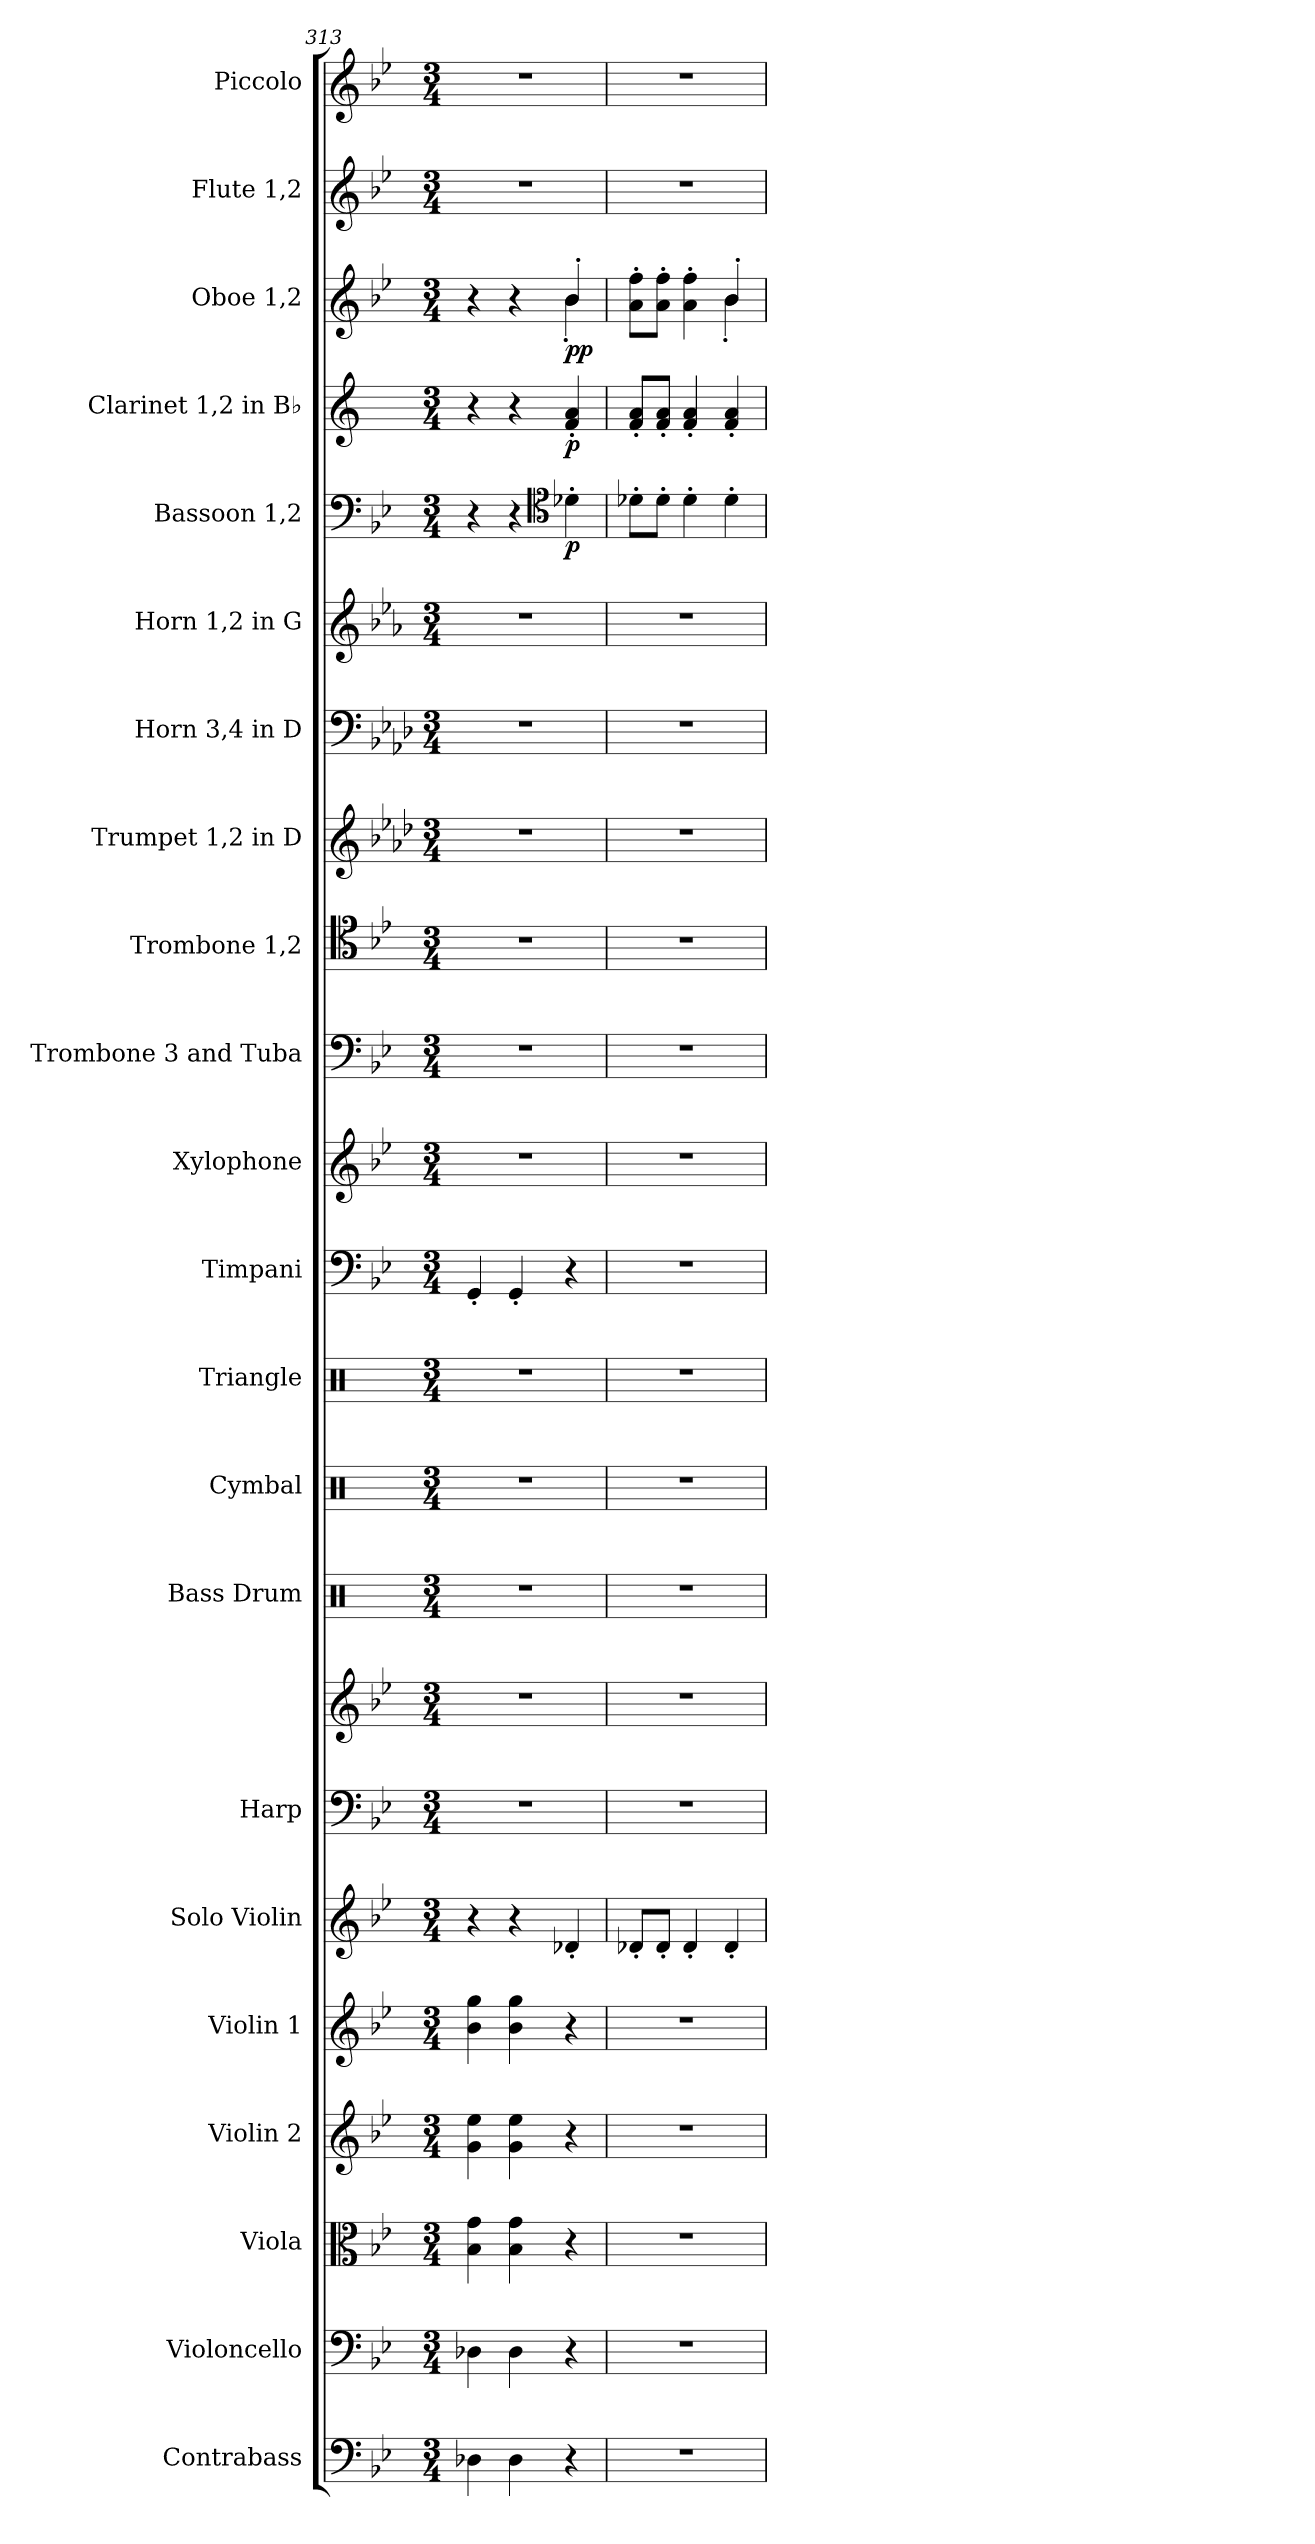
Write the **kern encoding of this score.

**kern	**kern	**kern	**kern	**kern	**kern	**kern	**kern	**kern	**kern	**kern	**kern	**kern	**kern	**kern	**kern	**kern	**kern	**kern	**dynam	**kern	**dynam	**kern	**dynam	**kern	**kern
*part22	*part21	*part20	*part19	*part18	*part17	*part16	*part16	*part15	*part14	*part13	*part12	*part11	*part10	*part9	*part8	*part7	*part6	*part5	*part5	*part4	*part4	*part3	*part3	*part2	*part1
*staff23	*staff22	*staff21	*staff20	*staff19	*staff18	*staff17	*staff16	*staff15	*staff14	*staff13	*staff12	*staff11	*staff10	*staff9	*staff8	*staff7	*staff6	*staff5	*staff5	*staff4	*staff4	*staff3	*staff3	*staff2	*staff1
*I"Contrabass	*I"Violoncello	*I"Viola	*I"Violin 2	*I"Violin 1	*I"Solo Violin	*I"Harp	*	*I"Bass Drum	*I"Cymbal	*I"Triangle	*I"Timpani	*I"Xylophone	*I"Trombone 3 and Tuba	*I"Trombone 1,2	*I"Trumpet 1,2 in D	*I"Horn 3,4 in D	*I"Horn 1,2 in G	*I"Bassoon 1,2	*	*I"Clarinet 1,2 in B♭	*	*I"Oboe 1,2	*	*I"Flute 1,2	*I"Piccolo
*I'Cb.	*I'Vc.	*I'Vla.	*I'Vln. 2	*I'Vln. 1	*I'Solo Vln.	*I'Hrp.	*	*I'B.D	*I'Cym.	*I'Trgl.	*I'Timp.	*I'Xyl.	*I'Tbn. 3 and Tba.	*I'Tbn. 1,2	*I'Tpt. 1,2 in D	*I'Hn. 3,4 in D	*I'Hn. 1,2 in G	*I'Bsn. 1,2	*	*I'Cl. 1,2 in B♭	*	*I'Ob. 1,2	*	*I'Fl. 1,2	*I'Picc.
*clefF4	*clefF4	*clefC3	*clefG2	*clefG2	*clefG2	*clefF4	*clefG2	*clefX	*clefX	*clefX	*clefF4	*clefG2	*clefF4	*clefC4	*clefG2	*clefF4	*clefG2	*clefF4	*	*clefG2	*	*clefG2	*	*clefG2	*clefG2
*ITrd7c12	*	*	*	*	*	*	*	*	*	*	*	*ITrd-7c-12	*	*	*ITrd-1c-2	*ITrd6c10	*ITrd3c5	*	*	*ITrd1c2	*	*	*	*	*ITrd-7c-12
*k[b-e-]	*k[b-e-]	*k[b-e-]	*k[b-e-]	*k[b-e-]	*k[b-e-]	*k[b-e-]	*k[b-e-]	*k[]	*k[]	*k[]	*k[b-e-]	*k[b-e-]	*k[b-e-]	*k[b-e-]	*k[b-e-]	*k[b-e-]	*k[b-e-]	*k[b-e-]	*	*k[b-e-]	*	*k[b-e-]	*	*k[b-e-]	*k[b-e-]
*M3/4	*M3/4	*M3/4	*M3/4	*M3/4	*M3/4	*M3/4	*M3/4	*M3/4	*M3/4	*M3/4	*M3/4	*M3/4	*M3/4	*M3/4	*M3/4	*M3/4	*M3/4	*M3/4	*	*M3/4	*	*M3/4	*	*M3/4	*M3/4
=313	=313	=313	=313	=313	=313	=313	=313	=313	=313	=313	=313	=313	=313	=313	=313	=313	=313	=313	=313	=313	=313	=313	=313	=313	=313
*	*	*	*	*	*	*	*	*	*	*	*	*	*	*	*	*	*	*	*	*	*	*^	*	*	*
4DD-X\	4D-X\	4B-\ 4g\	4g\ 4ee-\	4b-\ 4gg\	4r	2.r	2.r	2.r	2.r	2.r	4GG'/	2.r	2.r	2.r	2.r	2.r	2.r	4r	.	4r	.	4r	2ryy	.	2.r	2.r
4DD-\	4D-\	4B-\ 4g\	4g\ 4ee-\	4b-\ 4gg\	4r	.	.	.	.	.	4GG'/	.	.	.	.	.	.	4r	.	4r	.	4r	.	.	.	.
*	*	*	*	*	*	*	*	*	*	*	*	*	*	*	*	*	*	*clefC4	*	*	*	*	*	*	*	*
!	!	!	!	!	!	!	!	!	!	!	!	!	!	!	!	!	!	!	!LO:DY:b	!	!LO:DY:b	!	!	!LO:DY:b	!	!
!	!	!	!	!	!	!	!	!	!	!	!	!	!	!	!	!	!	!	!	!	!	!	!	!LO:DY:n=1:b	!	!
4r	4r	4r	4r	4r	4d-X'/	.	.	.	.	.	4r	.	.	.	.	.	.	4d-X'\	p	4e-/' 4g/'	p	4b-'/	4b-'\	p p	.	.
=314	=314	=314	=314	=314	=314	=314	=314	=314	=314	=314	=314	=314	=314	=314	=314	=314	=314	=314	=314	=314	=314	=314	=314	=314	=314	=314
2.r	2.r	2.r	2.r	2.r	8d-X'/L	2.r	2.r	2.r	2.r	2.r	2.r	2.r	2.r	2.r	2.r	2.r	2.r	8d-X'\L	.	8e-/' 8g/'L	.	8a\' 8ff\'L	2ryy	.	2.r	2.r
.	.	.	.	.	8d-'/J	.	.	.	.	.	.	.	.	.	.	.	.	8d-'\J	.	8e-/' 8g/'J	.	8a\' 8ff\'J	.	.	.	.
.	.	.	.	.	4d-'/	.	.	.	.	.	.	.	.	.	.	.	.	4d-'\	.	4e-/' 4g/'	.	4a\' 4ff\'	.	.	.	.
.	.	.	.	.	4d-'/	.	.	.	.	.	.	.	.	.	.	.	.	4d-'\	.	4e-/' 4g/'	.	4b-'/	4b-'\	.	.	.
*	*	*	*	*	*	*	*	*	*	*	*	*	*	*	*	*	*	*	*	*	*	*v	*v	*	*	*
=	=	=	=	=	=	=	=	=	=	=	=	=	=	=	=	=	=	=	=	=	=	=	=	=	=
*-	*-	*-	*-	*-	*-	*-	*-	*-	*-	*-	*-	*-	*-	*-	*-	*-	*-	*-	*-	*-	*-	*-	*-	*-	*-
